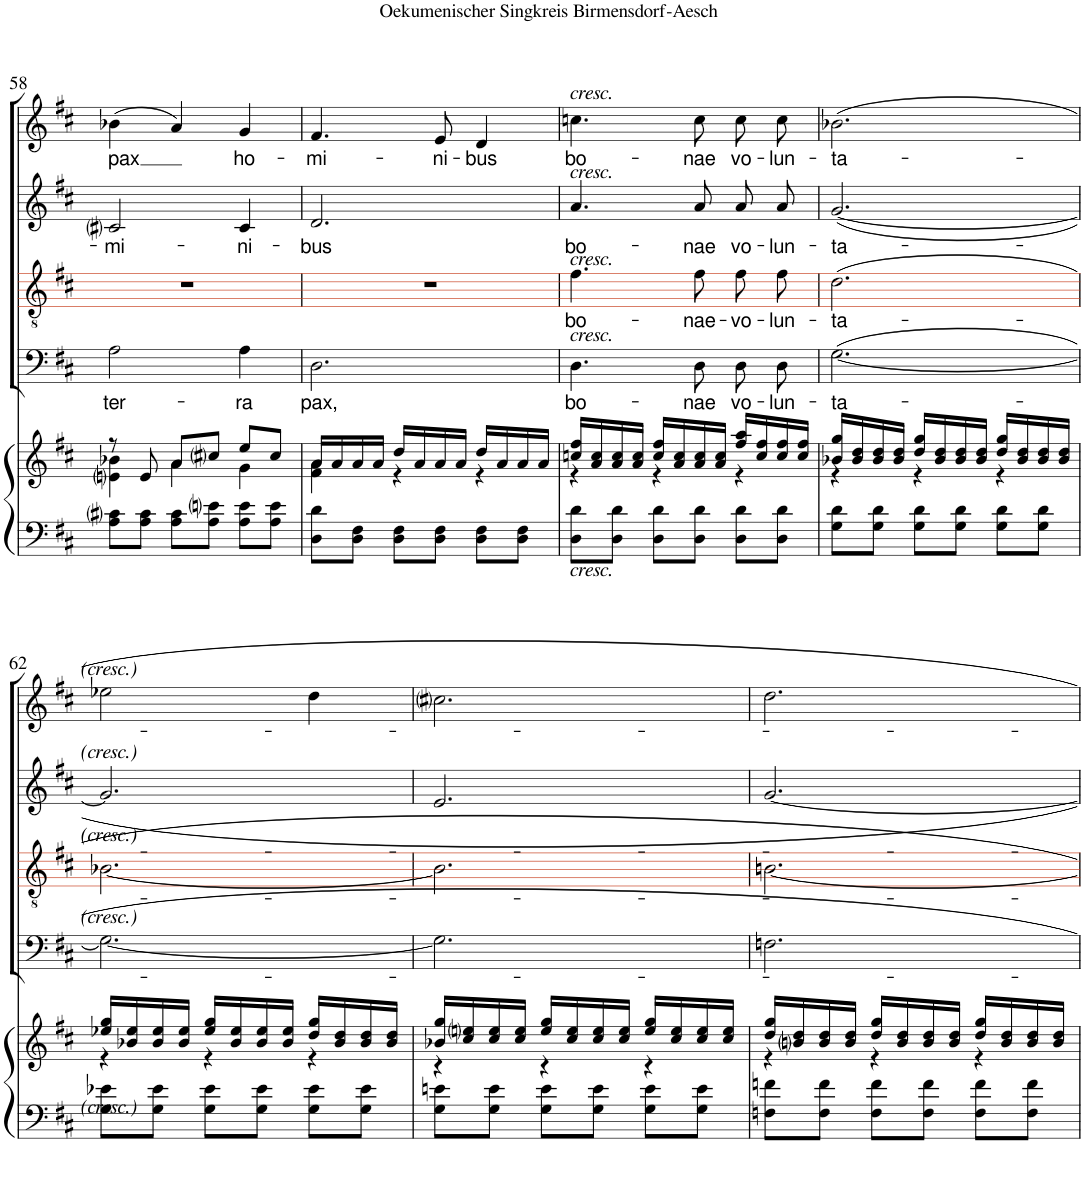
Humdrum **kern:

**kern	**kern	**kern	**text	**kern	**text	**kern	**text	**kern	**text
*part5	*part5	*part4	*part4	*part3	*part3	*part2	*part2	*part1	*part1
*staff6	*staff5	*staff4	*staff4	*staff3	*staff3	*staff2	*staff2	*staff1	*staff1
*I"Accomp.	*	*I"Basso	*	*I"Tenore	*	*I"Alto	*	*I"Soprano	*
!!LO:PB:g=z
*clefF4	*clefG2	*clefF4	*	*clefGv2	*	*clefG2	*	*clefG2	*
*k[f#c#]	*k[f#c#]	*k[f#c#]	*	*k[f#c#]	*	*k[f#c#]	*	*k[f#c#]	*
*M3/4	*M3/4	*M3/4	*	*M3/4	*	*M3/4	*	*M3/4	*
=58	=58	=58	=58	=58	=58	=58	=58	=58	=58
*	*^	*	*	*	*	*	*	*	*
!	!	!	!	!LO:LY:b	!	!	!	!LO:LY:b	!	!LO:LY:b
8A\ 8c#i\L	8r	4eni\ 4b-X\	2A\	ter-	2.r	.	2c#i/	-mi-	(4b-X\	pax
8A\ 8c#\J	8e/	.	.	.	.	.	.	.	.	.
8A\ 8c#\L	8a/L	4a\	.	.	.	.	.	.	4a/)	.
8A\ 8eni\J	8cc#i/J	.	.	.	.	.	.	.	.	.
!	!	!	!	!LO:LY:b	!	!	!	!LO:LY:b	!	!LO:LY:b
8A\ 8e\L	8ee/L	4g\	4A\	-ra	.	.	4c#/	-ni-	4g/	ho-
8A\ 8e\J	8cc#/J	.	.	.	.	.	.	.	.	.
=59	=59	=59	=59	=59	=59	=59	=59	=59	=59	=59
!	!	!	!	!LO:LY:b	!	!	!	!LO:LY:b	!	!LO:LY:b
8D\ 8d\L	16a/LL	4f#\ 4a\	2.D\	pax,	2.r	.	2.d/	-bus	4.f#/	-mi-
.	16a/	.	.	.	.	.	.	.	.	.
8D\ 8F#\J	16a/	.	.	.	.	.	.	.	.	.
.	16a/JJ	.	.	.	.	.	.	.	.	.
8D\ 8F#\L	16dd/LL	4r	.	.	.	.	.	.	.	.
.	16a/	.	.	.	.	.	.	.	.	.
!	!	!	!	!	!	!	!	!	!	!LO:LY:b
8D\ 8F#\J	16a/	.	.	.	.	.	.	.	8e/	-ni-
.	16a/JJ	.	.	.	.	.	.	.	.	.
!	!	!	!	!	!	!	!	!	!	!LO:LY:b
8D\ 8F#\L	16dd/LL	4r	.	.	.	.	.	.	4d/	-bus
.	16a/	.	.	.	.	.	.	.	.	.
8D\ 8F#\J	16a/	.	.	.	.	.	.	.	.	.
.	16a/JJ	.	.	.	.	.	.	.	.	.
=60	=60	=60	=60	=60	=60	=60	=60	=60	=60	=60
!	!	!	!	!	!	!	!	!	!LO:TX:a:i:t=cresc.	!
!	!	!	!	!	!	!	!LO:TX:a:i:t=cresc.	!	!	!
!	!	!	!	!	!LO:TX:a:i:t=cresc.	!	!	!	!	!
!	!	!	!LO:TX:a:i:t=cresc.	!	!	!	!	!	!	!
!LO:TX:b:i:t=cresc.	!	!	!	!	!	!	!	!	!	!
!	!	!	!	!LO:LY:b	!	!LO:LY:b	!	!LO:LY:b	!	!LO:LY:b
8D\ 8d\L	16ccn/ 16ff#/LL	4r	4.D\	bo-	4.f#\	bo-	4.a/	bo-	4.ccn\	bo-
.	16a/ 16cc/	.	.	.	.	.	.	.	.	.
8D\ 8d\J	16a/ 16cc/	.	.	.	.	.	.	.	.	.
.	16a/ 16cc/JJ	.	.	.	.	.	.	.	.	.
8D\ 8d\L	16cc/ 16ff#/LL	4r	.	.	.	.	.	.	.	.
.	16a/ 16cc/	.	.	.	.	.	.	.	.	.
!	!	!	!	!LO:LY:b	!	!LO:LY:b	!	!LO:LY:b	!	!LO:LY:b
8D\ 8d\J	16a/ 16cc/	.	8D\	-nae	8f#\	-nae-	8a/	-nae	8cc\	-nae
.	16a/ 16cc/JJ	.	.	.	.	.	.	.	.	.
!	!	!	!	!LO:LY:b	!	!LO:LY:b	!	!LO:LY:b	!	!LO:LY:b
8D\ 8d\L	16ff#/ 16aa/LL	4r	8D\L	vo-	8f#\L	-vo-	8a/L	vo-	8cc\L	vo-
.	16cc/ 16ff#/	.	.	.	.	.	.	.	.	.
!	!	!	!	!LO:LY:b	!	!LO:LY:b	!	!LO:LY:b	!	!LO:LY:b
8D\ 8d\J	16cc/ 16ff#/	.	8D\J	-lun-	8f#\J	-lun-	8a/J	-lun-	8cc\J	-lun-
.	16cc/ 16ff#/JJ	.	.	.	.	.	.	.	.	.
=61	=61	=61	=61	=61	=61	=61	=61	=61	=61	=61
!	!	!	!	!LO:LY:b	!	!LO:LY:b	!	!LO:LY:b	!	!LO:LY:b
8G\ 8d\L	16b-X/ 16gg/LL	4r	[<2.G\	-ta-	2.d\	-ta-	[<2.g/	-ta-	2.b-X\	-ta-
.	16b-/ 16dd/	.	.	.	.	.	.	.	.	.
8G\ 8d\J	16b-/ 16dd/	.	.	.	.	.	.	.	.	.
.	16b-/ 16dd/JJ	.	.	.	.	.	.	.	.	.
8G\ 8d\L	16dd/ 16gg/LL	4r	.	.	.	.	.	.	.	.
.	16b-/ 16dd/	.	.	.	.	.	.	.	.	.
8G\ 8d\J	16b-/ 16dd/	.	.	.	.	.	.	.	.	.
.	16b-/ 16dd/JJ	.	.	.	.	.	.	.	.	.
8G\ 8d\L	16dd/ 16gg/LL	4r	.	.	.	.	.	.	.	.
.	16b-/ 16dd/	.	.	.	.	.	.	.	.	.
8G\ 8d\J	16b-/ 16dd/	.	.	.	.	.	.	.	.	.
.	16b-/ 16dd/JJ	.	.	.	.	.	.	.	.	.
!!LO:LB:g=z
=62	=62	=62	=62	=62	=62	=62	=62	=62	=62	=62
8G\ 8e-X\L	16ee-X/ 16gg/LL	4r	2.G\_	.	[<2.B-X\	.	2.g/]	.	2ee-X\	.
.	16b-X/ 16ee-/	.	.	.	.	.	.	.	.	.
8G\ 8e-\J	16b-/ 16ee-/	.	.	.	.	.	.	.	.	.
.	16b-/ 16ee-/JJ	.	.	.	.	.	.	.	.	.
8G\ 8e-\L	16ee-/ 16gg/LL	4r	.	.	.	.	.	.	.	.
.	16b-/ 16ee-/	.	.	.	.	.	.	.	.	.
8G\ 8e-\J	16b-/ 16ee-/	.	.	.	.	.	.	.	.	.
.	16b-/ 16ee-/JJ	.	.	.	.	.	.	.	.	.
8G\ 8e-\L	16dd/ 16gg/LL	4r	.	.	.	.	.	.	4dd\	.
.	16b-/ 16dd/	.	.	.	.	.	.	.	.	.
8G\ 8e-\J	16b-/ 16dd/	.	.	.	.	.	.	.	.	.
.	16b-/ 16dd/JJ	.	.	.	.	.	.	.	.	.
=63	=63	=63	=63	=63	=63	=63	=63	=63	=63	=63
8G\ 8en\L	16b-X/ 16gg/LL	4r	2.G\]	.	2.B-\]	.	2.e/	.	2.cc#i\	.
.	16cc#/ 16eeni/	.	.	.	.	.	.	.	.	.
8G\ 8e\J	16cc#/ 16ee/	.	.	.	.	.	.	.	.	.
.	16cc#/ 16ee/JJ	.	.	.	.	.	.	.	.	.
8G\ 8e\L	16ee/ 16gg/LL	4r	.	.	.	.	.	.	.	.
.	16cc#/ 16ee/	.	.	.	.	.	.	.	.	.
8G\ 8e\J	16cc#/ 16ee/	.	.	.	.	.	.	.	.	.
.	16cc#/ 16ee/JJ	.	.	.	.	.	.	.	.	.
8G\ 8e\L	16ee/ 16gg/LL	4r	.	.	.	.	.	.	.	.
.	16cc#/ 16ee/	.	.	.	.	.	.	.	.	.
8G\ 8e\J	16cc#/ 16ee/	.	.	.	.	.	.	.	.	.
.	16cc#/ 16ee/JJ	.	.	.	.	.	.	.	.	.
=64	=64	=64	=64	=64	=64	=64	=64	=64	=64	=64
8Fn\ 8fn\L	16dd/ 16gg/LL	4r	2.Fn\	.	[<2.Bn\	.	[2.g/	.	2.dd\	.
.	16bni/ 16dd/	.	.	.	.	.	.	.	.	.
8F\ 8f\J	16b/ 16dd/	.	.	.	.	.	.	.	.	.
.	16b/ 16dd/JJ	.	.	.	.	.	.	.	.	.
8F\ 8f\L	16dd/ 16gg/LL	4r	.	.	.	.	.	.	.	.
.	16b/ 16dd/	.	.	.	.	.	.	.	.	.
8F\ 8f\J	16b/ 16dd/	.	.	.	.	.	.	.	.	.
.	16b/ 16dd/JJ	.	.	.	.	.	.	.	.	.
8F\ 8f\L	16dd/ 16gg/LL	4r	.	.	.	.	.	.	.	.
.	16b/ 16dd/	.	.	.	.	.	.	.	.	.
8F\ 8f\J	16b/ 16dd/	.	.	.	.	.	.	.	.	.
.	16b/ 16dd/JJ	.	.	.	.	.	.	.	.	.
*	*v	*v	*	*	*	*	*	*	*	*
=	=	=	=	=	=	=	=	=	=
*-	*-	*-	*-	*-	*-	*-	*-	*-	*-
